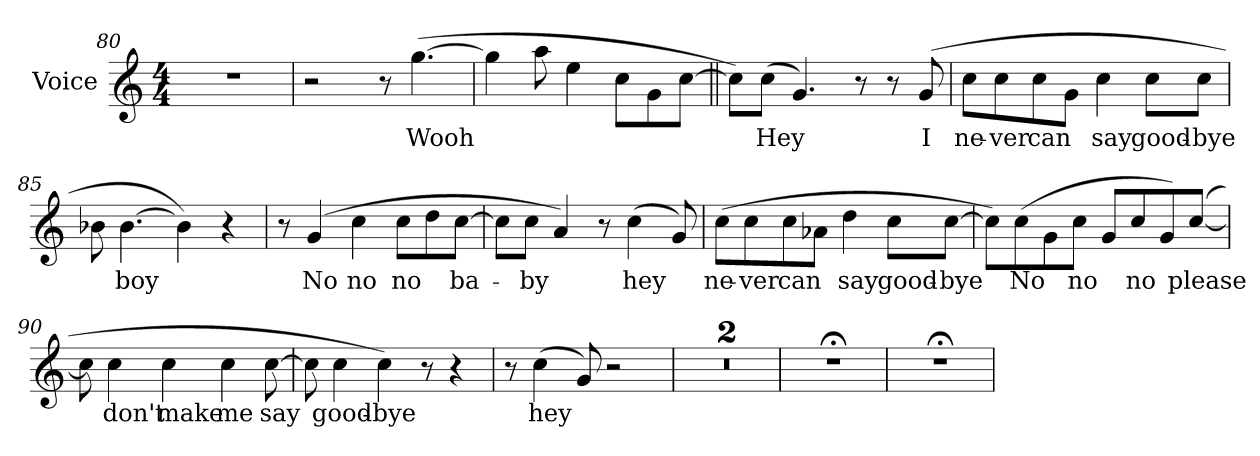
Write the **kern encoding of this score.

**kern	**text
*part1	*part1
*staff1	*staff1
*I"Voice	*
*I'Voice	*
!!LO:LB:g=z
*clefG2	*
*k[]	*
*C:	*
*M4/4	*
=80	=80
1r	.
=81	=81
2r	.
8r	.
!	!LO:LY:b:color=#000000
([4.ggi\	Wooh
=82	=82
4ggi\]	.
8aai\	.
4eei\	.
8cci\L	.
8gi\	.
[8cci\J	.
=83||	=83||
8cci\L])	.
!	!LO:LY:b:color=#000000
(8cci\J	Hey
4.gi/)	.
8r	.
8r	.
!	!LO:LY:b:color=#000000
(8gi/	I
=84	=84
!	!LO:LY:b:color=#000000
8cci\L	ne-
!	!LO:LY:b:color=#000000
8cci\	-ver
!	!LO:LY:b:color=#000000
8cci\	can
8gi\J	.
!	!LO:LY:b:color=#000000
4cci\	say
!	!LO:LY:b:color=#000000
8cci\L	good-
!	!LO:LY:b:color=#000000
8cci\J	-bye
!!LO:PB:g=z
=85	=85
8b-Xi\	.
!	!LO:LY:b:color=#000000
[4.b-i\	boy
4b-i\])	.
4r	.
=86	=86
8r	.
!	!LO:LY:b:color=#000000
(4gi/	No
!	!LO:LY:b:color=#000000
4cci\	no
!	!LO:LY:b:color=#000000
8cci\L	no
8ddi\	.
!	!LO:LY:b:color=#000000
[8cci\J	ba-
=87	=87
8cci\L]	.
!	!LO:LY:b:color=#000000
8cci\J	-by
4ai/)	.
8r	.
!	!LO:LY:b:color=#000000
(4cci\	hey
8gi/)	.
=88	=88
!	!LO:LY:b:color=#000000
(8cci\L	ne-
!	!LO:LY:b:color=#000000
8cci\	-ver
!	!LO:LY:b:color=#000000
8cci\	can
8a-Xi\J	.
!	!LO:LY:b:color=#000000
4ddi\	say
!	!LO:LY:b:color=#000000
8cci\L	good-
!	!LO:LY:b:color=#000000
[8cci\J	-bye
!!LO:LB:g=z
=89	=89
8cci\L])	.
!	!LO:LY:b:color=#000000
(8cci\	No
8gi\	.
!	!LO:LY:b:color=#000000
8cci\J	no
8gi/L	.
!	!LO:LY:b:color=#000000
8cci/	no
8gi/)	.
!	!LO:LY:b:color=#000000
([8cci/J	please
=90	=90
8cci\]	.
!	!LO:LY:b:color=#000000
4cci\	don't
!	!LO:LY:b:color=#000000
4cci\	make
!	!LO:LY:b:color=#000000
4cci\	me
!	!LO:LY:b:color=#000000
[8cci\	say
!!LO:LB:g=z
=91	=91
8cci\]	.
!	!LO:LY:b:color=#000000
4cci\	good-
!	!LO:LY:b:color=#000000
4cci\)	-bye
8r	.
4r	.
=92	=92
8r	.
!	!LO:LY:b:color=#000000
(4cci\	hey
8gi/)	.
2r	.
=93	=93
1r	.
=94	=94
1r	.
=94X1	=94X1
1r;<	.
=94X2	=94X2
1r;<	.
=	=
*-	*-
